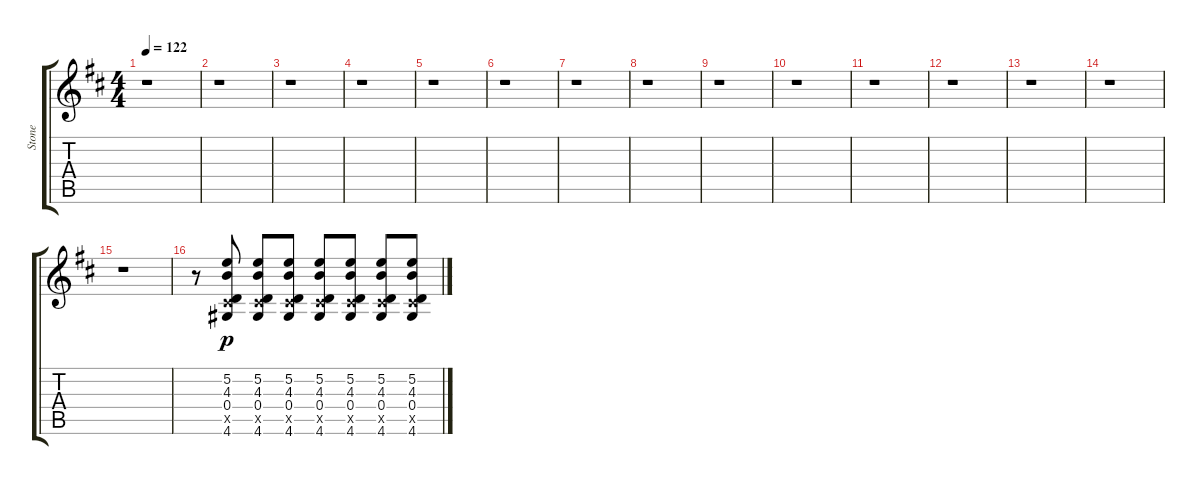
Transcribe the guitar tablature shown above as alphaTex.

\track ("Stone" "Stone") {instrument acousticguitarsteel}
\staff {score tabs}
\tuning (E4 B3 G3 D3 A2 E2) {hide}
\ts (4 4)
\tempo 122
\clef g2
\ks d
r.1{dy p} |
r.1 |
r.1 |
r.1 |
r.1 |
r.1 |
r.1 |
r.1 |
r.1 |
r.1 |
r.1 |
r.1 |
r.1 |
r.1 |
r.1 |
r.8 (5.2 4.3 0.4 4.5{x} 4.6).8 (5.2 4.3 0.4 4.5{x} 4.6).8 (5.2 4.3 0.4 4.5{x} 4.6).8 (5.2 4.3 0.4 4.5{x} 4.6).8 (5.2 4.3 0.4 4.5{x} 4.6).8 (5.2 4.3 0.4 4.5{x} 4.6).8 (5.2 4.3 0.4 4.5{x} 4.6).8
